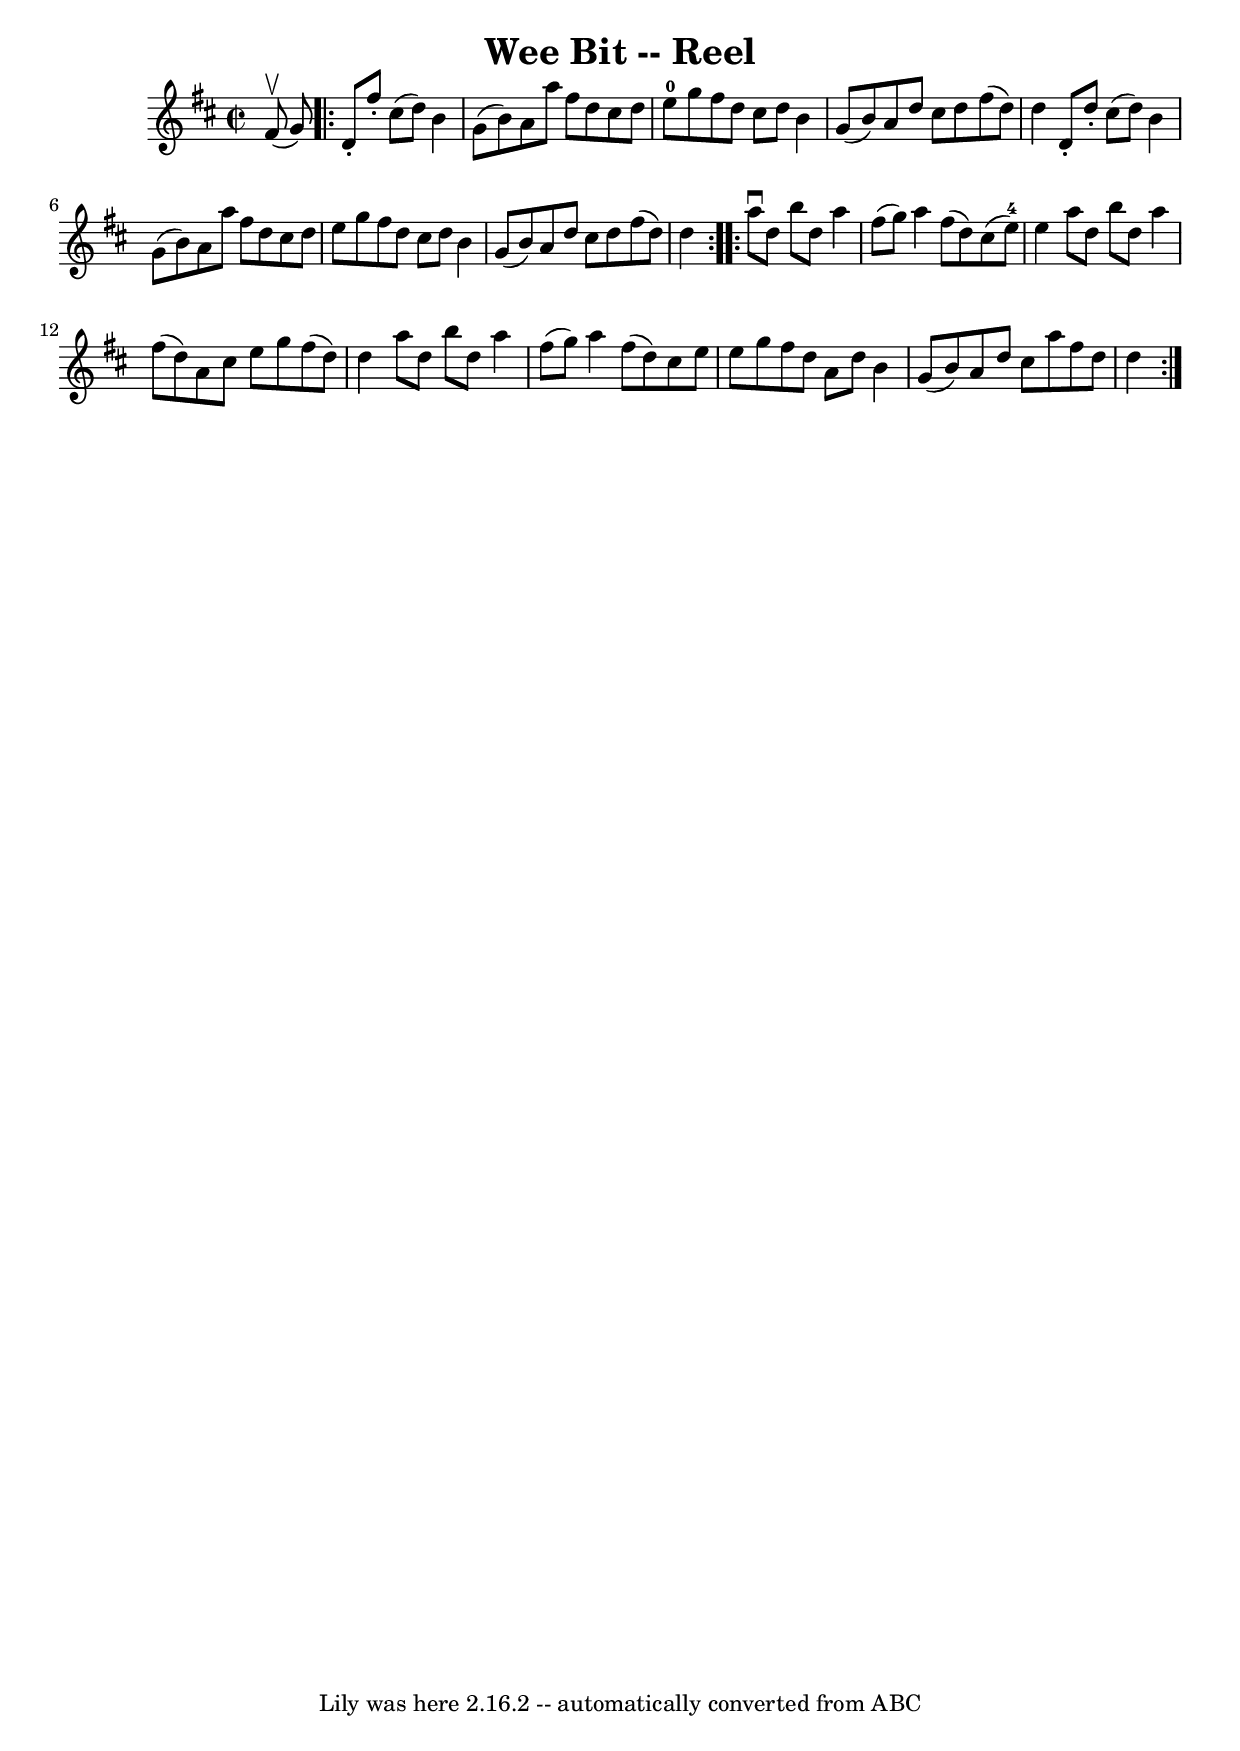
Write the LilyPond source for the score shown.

\version "2.16.2"
\include "Mammoth.ily"
\header {
  %% book = "Ryan's Mammoth Collection"
  crossRefNumber = "1"
  footnotes = "\\\\268"
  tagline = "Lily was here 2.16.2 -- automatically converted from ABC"
  title = "Wee Bit -- Reel"

}
voicedefault =  {


  \override Staff.TimeSignature #'style = #'C
  \time 2/2 
  \key d \major
  fis'8^\upbow(g'8) 
  \repeat volta 2 {
    d'8-. fis''8-. cis''8 (d''8) b'4 g'8 (b'8)   |
    a'8  
    a''8 fis''8 d''8 cis''8 d''8 e''8-0 g''8    |
    
    fis''8 d''8 cis''8 d''8 b'4 g'8 (b'8)   |
    a'8    
    d''8 cis''8 d''8 fis''8 (d''8) d''4    |
    d'8-.   
    d''8-. cis''8 (d''8) b'4 g'8 (b'8)   |
    a'8 a''8 
    fis''8 d''8 cis''8 d''8 e''8 g''8    |
    fis''8    
    d''8 cis''8 d''8 b'4 g'8 (b'8)   |
    a'8 d''8    
    cis''8 d''8 fis''8 (d''8) d''4    
  }     
  \repeat volta 2 {
    a''8^\downbow d''8 b''8 d''8 a''4 fis''8 (g''8)   |
    
    a''4 fis''8 (d''8) cis''8 (e''8-4) e''4    |
    a''8 
    d''8 b''8 d''8 a''4 fis''8 (d''8)   |
    a'8    
    cis''8 e''8 g''8 fis''8 (d''8) d''4    |
    a''8    
    d''8 b''8 d''8 a''4 fis''8 (g''8)   |
    a''4 fis''8 (d''8) cis''8 e''8 e''8 g''8    |
    fis''8 d''8    
    a'8 d''8 b'4 g'8 (b'8)   |
    a'8 d''8 cis''8    
    a''8 fis''8 d''8 d''4    
  }   

}

\score{
  <<

    \context Staff="default"
    {
      \voicedefault 
      
    }

  >>
  \layout {
    
  }
  \midi {
  }

}
